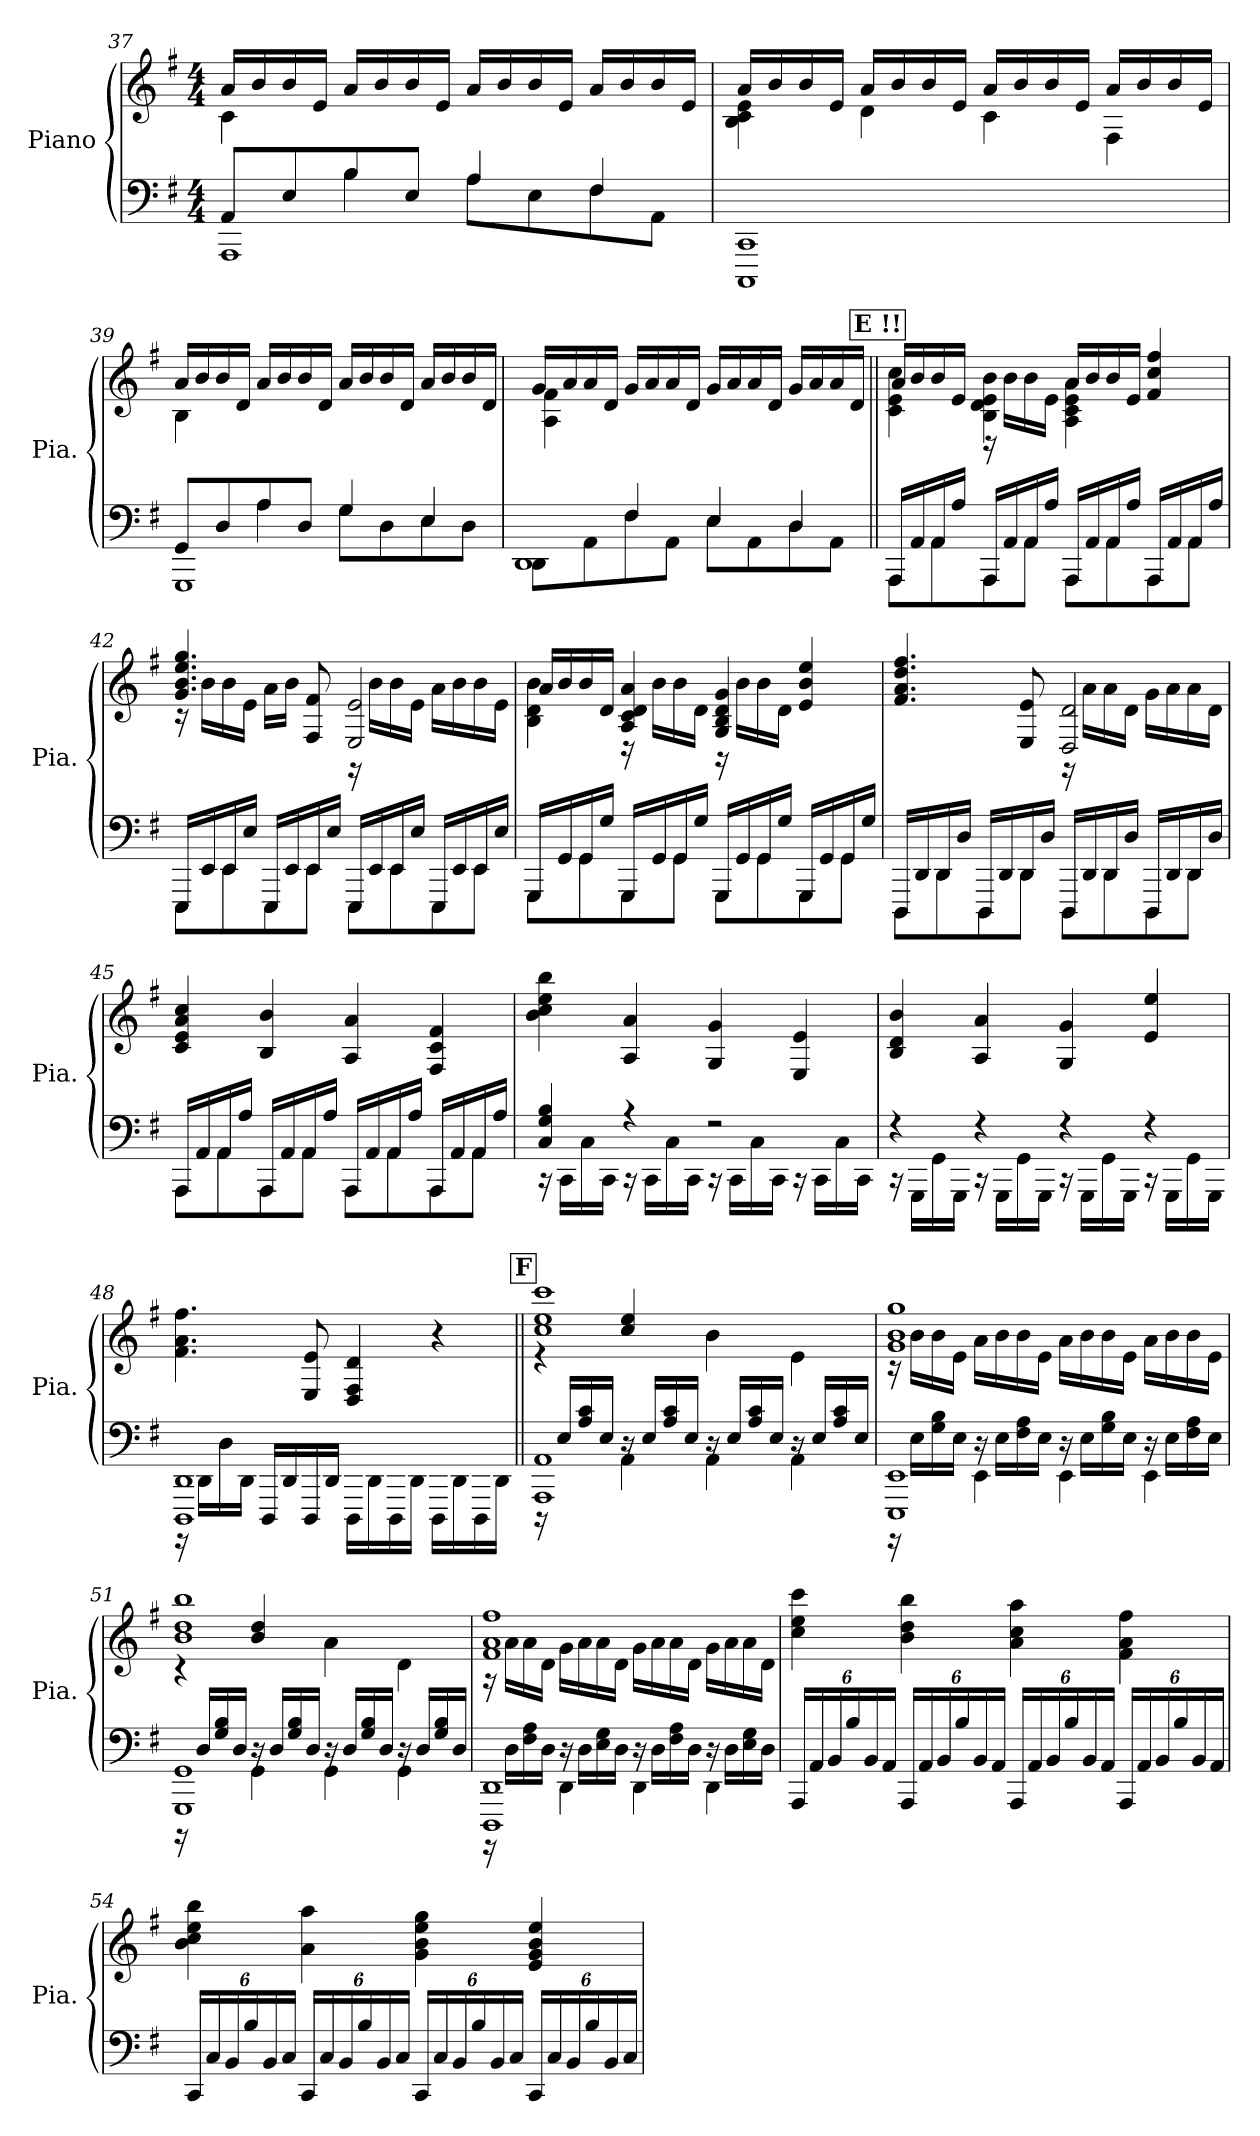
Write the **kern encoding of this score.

**kern	**kern
*part1	*part1
*staff2	*staff1
*I"Piano	*
*I'Pia.	*
*clefF4	*clefG2
*k[f#]	*k[f#]
*M4/4	*M4/4
=37	=37
*^	*^
*	*^	*	*
8AA/L	1AAA	4ryy	16a/LL	4c\
.	.	.	16b/	.
8E/	.	.	16b/	.
.	.	.	16e/JJ	.
8B/	.	4B\	16a/LL	2.ryy
.	.	.	16b/	.
8E/J	.	.	16b/	.
.	.	.	16e/JJ	.
8A\L	.	4A/	16a/LL	.
.	.	.	16b/	.
8E\	.	.	16b/	.
.	.	.	16e/JJ	.
8F#\	.	4F#/	16a/LL	.
.	.	.	16b/	.
8AA\J	.	.	16b/	.
.	.	.	16e/JJ	.
*v	*v	*v	*	*
!!LO:LB:g=z	!!
=38	=38	=38
1CCC 1CC	16a/LL	4B\ 4c\ 4e\
.	16b/	.
.	16b/	.
.	16e/JJ	.
.	16a/LL	4d\
.	16b/	.
.	16b/	.
.	16e/JJ	.
.	16a/LL	4c\
.	16b/	.
.	16b/	.
.	16e/JJ	.
.	16a/LL	4F#\
.	16b/	.
.	16b/	.
.	16e/JJ	.
=39	=39	=39
*^	*	*
*	*^	*	*
8GG/L	1GGG	4ryy	16a/LL	4B\
.	.	.	16b/	.
8D/	.	.	16b/	.
.	.	.	16d/JJ	.
8A/	.	4A\	16a/LL	2.ryy
.	.	.	16b/	.
8D/J	.	.	16b/	.
.	.	.	16d/JJ	.
8G\L	.	4G/	16a/LL	.
.	.	.	16b/	.
8D\	.	.	16b/	.
.	.	.	16d/JJ	.
8E\	.	4E/	16a/LL	.
.	.	.	16b/	.
8D\J	.	.	16b/	.
.	.	.	16d/JJ	.
!!LO:LB:g=z	!!
=40	=40	=40	=40	=40
8DD\L	4ryy	1DD	16g/LL	4A\ 4f#\
.	.	.	16a/	.
8AA\	.	.	16a/	.
.	.	.	16d/JJ	.
8F#\	4F#/	.	16g/LL	2.ryy
.	.	.	16a/	.
8AA\J	.	.	16a/	.
.	.	.	16d/JJ	.
8E\L	4E/	.	16g/LL	.
.	.	.	16a/	.
8AA\	.	.	16a/	.
.	.	.	16d/JJ	.
8D\	4D/	.	16g/LL	.
.	.	.	16a/	.
8AA\J	.	.	16a/	.
.	.	.	16d/JJ	.
*	*v	*v	*	*
!!LO:REH:place=s1:a:B:fs=14:t=E	!!
=41||	=41||	=41||	=41||
16AAA/LL	8AAA\L	4c\ 4e\ 4cc\	16a/LL
16AA/	.	.	16b/
16AA/	8AA\	.	16b/
16A/JJ	.	.	16e/JJ
16AAA/LL	8AAA\	4B\ 4d\ 4e\ 4b\	16r
16AA/	.	.	16b\LL
16AA/	8AA\J	.	16b\
16A/JJ	.	.	16e\JJ
16AAA/LL	8AAA\L	4A\ 4c\ 4e\ 4a\	16a/LL
16AA/	.	.	16b/
16AA/	8AA\	.	16b/
16A/JJ	.	.	16e/JJ
16AAA/LL	8AAA\	4f#/ 4cc/ 4ff#/	4ryy
16AA/	.	.	.
16AA/	8AA\J	.	.
16A/JJ	.	.	.
!!LO:LB:g=z	!!
=42	=42	=42	=42
16EEE/LL	8EEE\L	4.g/ 4.b/ 4.ee/ 4.gg/	16r
16EE/	.	.	16b\LL
16EE/	8EE\	.	16b\
16E/JJ	.	.	16e\JJ
16EEE/LL	8EEE\	.	16a\LL
16EE/	.	.	16b\JJ
16EE/	8EE\J	8F#/ 8f#/	8ryy
16E/JJ	.	.	.
16EEE/LL	8EEE\L	2E/ 2e/	16r
16EE/	.	.	16b\LL
16EE/	8EE\	.	16b\
16E/JJ	.	.	16e\JJ
16EEE/LL	8EEE\	.	16a\LL
16EE/	.	.	16b\
16EE/	8EE\J	.	16b\
16E/JJ	.	.	16e\JJ
=43	=43	=43	=43
16GGG/LL	8GGG\L	4B\ 4d\ 4b\	16a/LL
16GG/	.	.	16b/
16GG/	8GG\	.	16b/
16G/JJ	.	.	16d/JJ
16GGG/LL	8GGG\	4A/ 4c/ 4d/ 4a/	16r
16GG/	.	.	16b\LL
16GG/	8GG\J	.	16b\
16G/JJ	.	.	16d\JJ
16GGG/LL	8GGG\L	4G/ 4B/ 4d/ 4g/	16r
16GG/	.	.	16b\LL
16GG/	8GG\	.	16b\
16G/JJ	.	.	16d\JJ
16GGG/LL	8GGG\	4e/ 4b/ 4ee/	4ryy
16GG/	.	.	.
16GG/	8GG\J	.	.
16G/JJ	.	.	.
!!LO:LB:g=z	!!
=44	=44	=44	=44
16DDD/LL	8DDD\L	4.f#/ 4.a/ 4.dd/ 4.ff#/	2ryy
16DD/	.	.	.
16DD/	8DD\	.	.
16D/JJ	.	.	.
16DDD/LL	8DDD\	.	.
16DD/	.	.	.
16DD/	8DD\J	8E/ 8e/	.
16D/JJ	.	.	.
16DDD/LL	8DDD\L	2D/ 2d/	16r
16DD/	.	.	16a\LL
16DD/	8DD\	.	16a\
16D/JJ	.	.	16d\JJ
16DDD/LL	8DDD\	.	16g\LL
16DD/	.	.	16a\
16DD/	8DD\J	.	16a\
16D/JJ	.	.	16d\JJ
*	*	*v	*v
=45	=45	=45
16AAA/LL	8AAA\L	4c/ 4e/ 4a/ 4cc/
16AA/	.	.
16AA/	8AA\	.
16A/JJ	.	.
16AAA/LL	8AAA\	4B/ 4b/
16AA/	.	.
16AA/	8AA\J	.
16A/JJ	.	.
16AAA/LL	8AAA\L	4A/ 4a/
16AA/	.	.
16AA/	8AA\	.
16A/JJ	.	.
16AAA/LL	8AAA\	4F#/ 4c/ 4f#/
16AA/	.	.
16AA/	8AA\J	.
16A/JJ	.	.
!!LO:LB:g=z
=46	=46	=46
4C/ 4G/ 4B/	16r	4b\ 4cc\ 4ee\ 4bb\
.	16CC\LL	.
.	16C\	.
.	16CC\JJ	.
4r	16r	4A/ 4a/
.	16CC\LL	.
.	16C\	.
.	16CC\JJ	.
2r	16r	4G/ 4g/
.	16CC\LL	.
.	16C\	.
.	16CC\JJ	.
.	16r	4E/ 4e/
.	16CC\LL	.
.	16C\	.
.	16CC\JJ	.
=47	=47	=47
4r	16r	4B/ 4d/ 4b/
.	16GGG\LL	.
.	16GG\	.
.	16GGG\JJ	.
4r	16r	4A/ 4a/
.	16GGG\LL	.
.	16GG\	.
.	16GGG\JJ	.
4r	16r	4G/ 4g/
.	16GGG\LL	.
.	16GG\	.
.	16GGG\JJ	.
4r	16r	4e/ 4ee/
.	16GGG\LL	.
.	16GG\	.
.	16GGG\JJ	.
!!LO:PB:g=z
=48	=48	=48
1DDD 1DD	16r	4.f#\ 4.a\ 4.ff#\
.	16DD\LL	.
.	16D\	.
.	16DD\JJ	.
.	16DDD/LL	.
.	16DD/	.
.	16DDD/	8E/ 8e/
.	16DD/JJ	.
.	16DDD\LL	4D/ 4F#/ 4d/
.	16DD\	.
.	16DDD\	.
.	16DD\JJ	.
.	16DDD\LL	4r
.	16DD\	.
.	16DDD\	.
.	16DD\JJ	.
!!LO:REH:place=s1:a:B:fs=14:t=F
=49||	=49||	=49||
*	*^	*^
1AAA 1AA	16r	4ryy	1cc 1ee 1ccc	4r
.	16E/LL	.	.	.
.	16A/ 16c/	.	.	.
.	16E/JJ	.	.	.
.	16r	4AA\	.	4cc/ 4ee/
.	16E/LL	.	.	.
.	16A/ 16c/	.	.	.
.	16E/JJ	.	.	.
.	16r	4AA\	.	4b\
.	16E/LL	.	.	.
.	16A/ 16c/	.	.	.
.	16E/JJ	.	.	.
.	16r	4AA\	.	4e\
.	16E/LL	.	.	.
.	16A/ 16c/	.	.	.
.	16E/JJ	.	.	.
!!LO:LB:g=z	!!
=50	=50	=50	=50	=50
1EEE 1EE	16r	4ryy	1g 1b 1gg	16r
.	16E\LL	.	.	16b\LL
.	16G\ 16B\	.	.	16b\
.	16E\JJ	.	.	16e\JJ
.	16r	4EE\	.	16a\LL
.	16E\LL	.	.	16b\
.	16F#\ 16A\	.	.	16b\
.	16E\JJ	.	.	16e\JJ
.	16r	4EE\	.	16a\LL
.	16E\LL	.	.	16b\
.	16G\ 16B\	.	.	16b\
.	16E\JJ	.	.	16e\JJ
.	16r	4EE\	.	16a\LL
.	16E\LL	.	.	16b\
.	16F#\ 16A\	.	.	16b\
.	16E\JJ	.	.	16e\JJ
=51	=51	=51	=51	=51
1GGG 1GG	16r	4ryy	1b 1dd 1bb	4r
.	16D/LL	.	.	.
.	16G/ 16B/	.	.	.
.	16D/JJ	.	.	.
.	16r	4GG\	.	4b/ 4dd/
.	16D/LL	.	.	.
.	16G/ 16B/	.	.	.
.	16D/JJ	.	.	.
.	16r	4GG\	.	4a\
.	16D/LL	.	.	.
.	16G/ 16B/	.	.	.
.	16D/JJ	.	.	.
.	16r	4GG\	.	4d\
.	16D/LL	.	.	.
.	16G/ 16B/	.	.	.
.	16D/JJ	.	.	.
!!LO:LB:g=z	!!
=52	=52	=52	=52	=52
1DDD 1DD	16r	4ryy	1f# 1a 1ff#	16r
.	16D\LL	.	.	16a\LL
.	16F#\ 16A\	.	.	16a\
.	16D\JJ	.	.	16d\JJ
.	16r	4DD\	.	16g\LL
.	16D\LL	.	.	16a\
.	16E\ 16G\	.	.	16a\
.	16D\JJ	.	.	16d\JJ
.	16r	4DD\	.	16g\LL
.	16D\LL	.	.	16a\
.	16F#\ 16A\	.	.	16a\
.	16D\JJ	.	.	16d\JJ
.	16r	4DD\	.	16g\LL
.	16D\LL	.	.	16a\
.	16E\ 16G\	.	.	16a\
.	16D\JJ	.	.	16d\JJ
*v	*v	*v	*	*
*	*v	*v
=53	=53
*Xbrackettup	*
24AAA/LL	4cc\ 4ee\ 4ccc\
24AA/	.
24BB/	.
24B/	.
24BB/	.
24AA/JJ	.
24AAA/LL	4b\ 4dd\ 4bb\
24AA/	.
24BB/	.
24B/	.
24BB/	.
24AA/JJ	.
24AAA/LL	4a\ 4cc\ 4aa\
24AA/	.
24BB/	.
24B/	.
24BB/	.
24AA/JJ	.
24AAA/LL	4f#\ 4a\ 4ff#\
24AA/	.
24BB/	.
24B/	.
24BB/	.
24AA/JJ	.
!!LO:LB:g=z
=54	=54
24CC/LL	4b\ 4cc\ 4ee\ 4bb\
24C/	.
24BB/	.
24B/	.
24BB/	.
24C/JJ	.
24CC/LL	4a\ 4aa\
24C/	.
24BB/	.
24B/	.
24BB/	.
24C/JJ	.
24CC/LL	4g\ 4b\ 4ee\ 4gg\
24C/	.
24BB/	.
24B/	.
24BB/	.
24C/JJ	.
24CC/LL	4e/ 4g/ 4b/ 4ee/
24C/	.
24BB/	.
24B/	.
24BB/	.
24C/JJ	.
=	=
*-	*-
